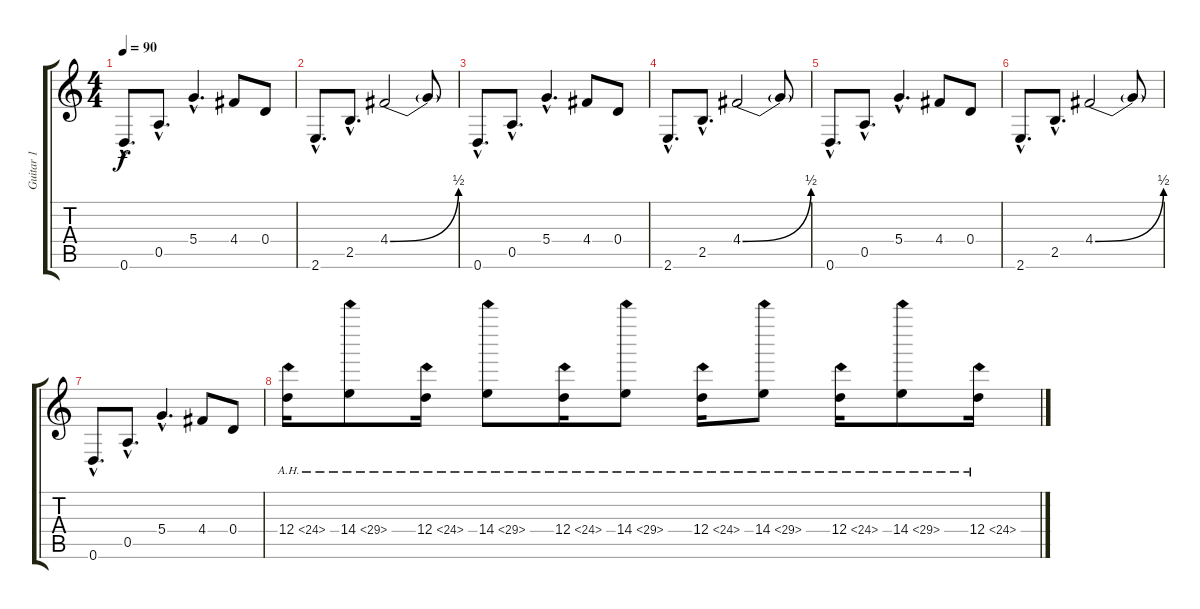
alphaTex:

\track ("Guitar 1" "Guitar 1") {instrument electricguitarclean}
\staff {score tabs}
\tuning (E4 B3 G3 D3 A2 D2) {hide}
\ts (4 4)
\tempo 90
\clef g2
\ks c
0.6{hac}.8{d dy f} 0.5{hac}.8{d} 5.4{hac}.4{d} 4.4.8 0.4.8 |
2.6{hac}.8{d volume 16 instrument distortionguitar} 2.5{hac}.8{d} 4.4{be (bend 0 0 60 2)}.2 4.4{t}.8 |
0.6{hac}.8{d} 0.5{hac}.8{d} 5.4{hac}.4{d} 4.4.8 0.4.8 |
2.6{hac}.8{d volume 16 instrument distortionguitar} 2.5{hac}.8{d} 4.4{be (bend 0 0 60 2)}.2 4.4{t}.8 |
0.6{hac}.8{d} 0.5{hac}.8{d} 5.4{hac}.4{d} 4.4.8 0.4.8 |
2.6{hac}.8{d volume 16 instrument distortionguitar} 2.5{hac}.8{d} 4.4{be (bend 0 0 60 2)}.2 4.4{t}.8 |
0.6{hac}.8{d} 0.5{hac}.8{d} 5.4{hac}.4{d} 4.4.8 0.4.8 |
12.4{ah 12}.16{volume 16 instrument distortionguitar} 14.4{ah 15}.8 12.4{ah 12}.16 14.4{ah 15}.8 12.4{ah 12}.16 14.4{ah 15}.8 12.4{ah 12}.16 14.4{ah 15}.8 12.4{ah 12}.16 14.4{ah 15}.8 12.4{ah 12}.16
